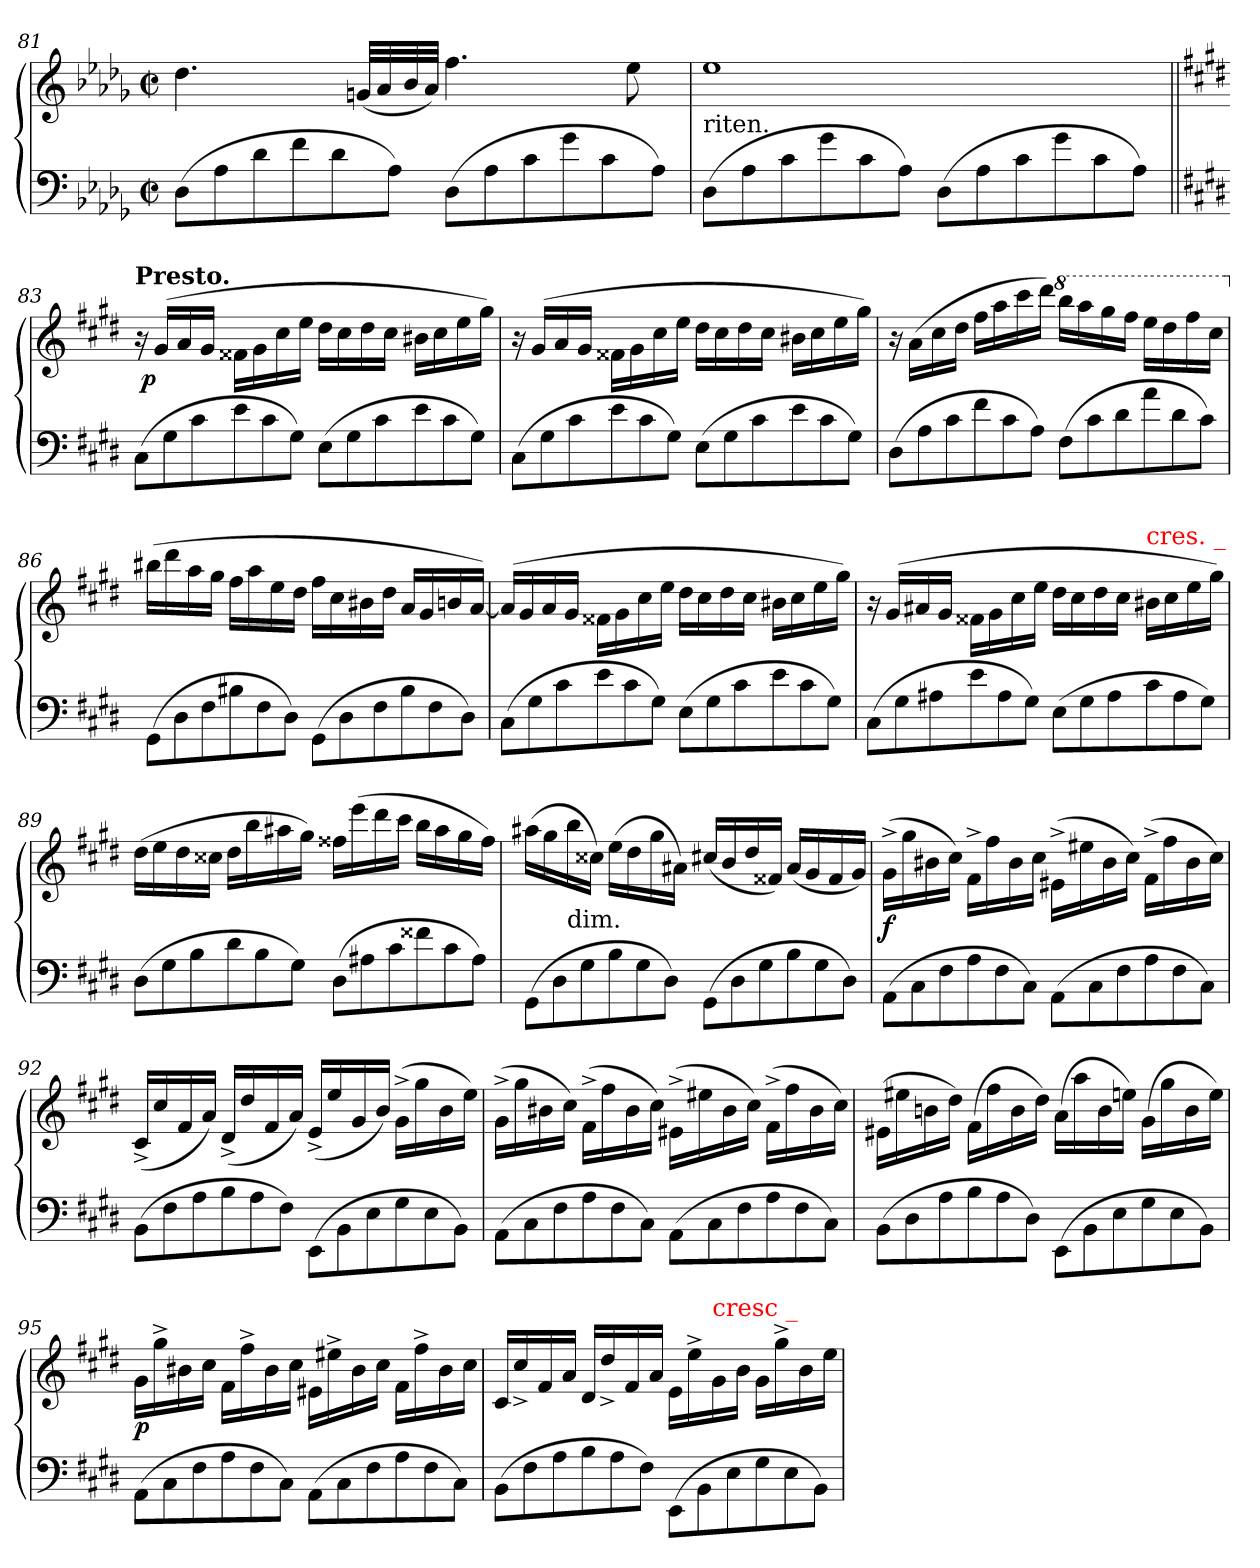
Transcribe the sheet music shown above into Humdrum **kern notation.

**kern	**kern	**dynam
*part1	*part1	*part1
*staff2	*staff1	*staff1/2
*clefF4	*clefG2	*
*k[b-e-a-d-g-]	*k[b-e-a-d-g-]	*
*M2/2	*M2/2	*
*met(c|)	*met(c|)	*
*Xtuplet	*	*
=81	=81	=81
(>12D-L	4.dd-	.
12A-	.	.
12d-	.	.
12f	.	.
12d-	.	.
.	(<32gnLLL	.
.	32a-	.
12A-J)	.	.
.	32b-	.
.	32a-JJJ)	.
(>12D-L	4.ff	.
12A-	.	.
12c	.	.
12g-	.	.
12c	.	.
.	8ee-	.
12A-J)	.	.
=82	=82	=82
!LO:TX:a:t=riten.	!	!
(>12D-L	1ee-	.
12A-	.	.
12c	.	.
12g-	.	.
12c	.	.
12A-J)	.	.
(>12D-L	.	.
12A-	.	.
12c	.	.
12g-	.	.
12c	.	.
12A-J)	.	.
=83||	=83||	=83||
*k[f#c#g#d#]	*k[f#c#g#d#]	*
!	!LO:TX:a:B:t=Presto.	!
(>12C#L	16r	.
!	!	!LO:DY:rj
.	(>16g#/LL	p
12G#	.	.
.	16a/	.
12c#	.	.
.	16g#/JJ	.
12e	16f##X\LL	.
.	16g#	.
12c#	.	.
.	16cc#	.
12G#J)	.	.
.	16eeJJ	.
(>12EL	16dd#\LL	.
.	16cc#	.
12G#	.	.
.	16dd#	.
12c#	.	.
.	16cc#JJ	.
12e	16b#X\LL	.
.	16cc#	.
12c#	.	.
.	16ee	.
12G#J)	.	.
.	16gg#JJ)	.
=84	=84	=84
(>12C#L	16r	.
.	(>16g#/LL	.
12G#	.	.
.	16a/	.
12c#	.	.
.	16g#/JJ	.
12e	16f##X\LL	.
.	16g#	.
12c#	.	.
.	16cc#	.
12G#J)	.	.
.	16eeJJ	.
(>12EL	16dd#\LL	.
.	16cc#	.
12G#	.	.
.	16dd#	.
12c#	.	.
.	16cc#JJ	.
12e	16b#X\LL	.
.	16cc#	.
12c#	.	.
.	16ee	.
12G#J)	.	.
.	16gg#JJ)	.
=85	=85	=85
(>12D#L	16r	.
.	(>16a\LL	.
12A	.	.
.	16cc#	.
12c#	.	.
.	16dd#JJ	.
12f#	16ff#\LL	.
.	16aa	.
12c#	.	.
.	16ccc#	.
12AJ)	.	.
.	16ddd#JJ)	.
*	*8va	*
(>12F#L	16bbb\LL	.
.	16aaa	.
12c#	.	.
.	16ggg#	.
12d#	.	.
.	16fff#JJ	.
12a	16eee\LL	.
.	16ddd#	.
12d#	.	.
.	16fff#	.
12c#J)	.	.
.	16ccc#JJ	.
=86	=86	=86
*	*X8va	*
(>12GG#L	(>16bb#X\LL	.
.	16ddd#	.
12D#	.	.
.	16aa	.
12F#	.	.
.	16gg#JJ	.
12B#X	16ff#\LL	.
.	16aa	.
12F#	.	.
.	16ee	.
12D#J)	.	.
.	16dd#JJ	.
(>12GG#L	16ff#\LL	.
.	16cc#	.
12D#	.	.
.	16b#X	.
12F#	.	.
.	16dd#JJ	.
12B#	16a/LL	.
.	16g#/	.
12F#	.	.
.	16bn/	.
12D#J)	.	.
.	[16a/JJ)	.
=87	=87	=87
(>12C#L	(>16a/LL]	.
.	16g#/	.
12G#	.	.
.	16a/	.
12c#	.	.
.	16g#/JJ	.
12e	16f##X\LL	.
.	16g#	.
12c#	.	.
.	16cc#	.
12G#J)	.	.
.	16eeJJ	.
(>12EL	16dd#\LL	.
.	16cc#	.
12G#	.	.
.	16dd#	.
12c#	.	.
.	16cc#JJ	.
12e	16b#X\LL	.
.	16cc#	.
12c#	.	.
.	16ee	.
12G#J)	.	.
.	16gg#JJ)	.
=88	=88	=88
(>12C#L	16r	.
.	(>16g#/LL	.
12G#	.	.
.	16a#X/	.
12A#X	.	.
.	16g#/JJ	.
12e	16f##X\LL	.
.	16g#	.
12A#	.	.
.	16cc#	.
12G#J)	.	.
.	16eeJJ	.
(>12EL	16dd#\LL	.
.	16cc#	.
12G#	.	.
.	16dd#	.
12A#	.	.
.	16cc#JJ	.
!	!LO:TX:a:color=red:t=cres. _	!
12c#	16b#X\LL	.
.	16cc#	.
12A#	.	.
.	16ee	.
12G#J)	.	.
.	16gg#JJ)	.
=89	=89	=89
(>12D#\L	(>16dd#\LL	.
.	16ee	.
12G#	.	.
.	16dd#	.
12B	.	.
.	16cc##XJJ	.
12d#	16dd#\LL	.
.	16bb	.
12B	.	.
.	16aa#X	.
12G#J)	.	.
.	16gg#JJ)	.
(>12D#\L	16ff##X\LL	.
.	(>16eee	.
12A#X	.	.
.	16ddd#	.
12c#	.	.
.	16ccc#JJ	.
12f##X	16bb\LL	.
.	16aa#	.
12c#	.	.
.	16gg#	.
12A#J)	.	.
.	16ff##JJ)	.
=90	=90	=90
(>12GG#\L	(>16aa#X\LL	.
.	16gg#	.
12D#	.	.
!	!LO:TX:c:t=dim.	!
.	16bb	.
12G#	.	.
.	16cc##XJJ)	.
12B	(>16ee\LL	.
.	16dd#	.
12G#	.	.
.	16gg#	.
12D#J)	.	.
.	16a#XJJ)	.
(>12GG#\L	(<16cc#X/LL	.
.	16b/	.
12D#	.	.
.	16dd#/	.
12G#	.	.
.	16f##X/JJ)	.
12B	(<16a#/LL	.
.	16g#/	.
12G#	.	.
.	16f##/	.
12D#J)	.	.
.	16g#/JJ)	.
=91	=91	=91
(>12AA\L	(>16g#^<\LL	f
.	16gg#	.
12C#	.	.
.	16b#X	.
12F#	.	.
.	16cc#JJ)	.
12A	16f#^<\LL	.
.	16ff#	.
12F#	.	.
.	16b#	.
12C#J)	.	.
.	16cc#JJ	.
(>12AA\L	(>16e#X^<\LL	.
.	16ee#X	.
12C#	.	.
.	16b#	.
12F#	.	.
.	16cc#JJ)	.
12A	(>16f#^<\LL	.
.	16ff#	.
12F#	.	.
.	16b#	.
12C#J)	.	.
.	16cc#JJ)	.
=92	=92	=92
(>12BB\L	(<16c#^</LL	.
.	16cc#/	.
12F#	.	.
.	16f#/	.
12A	.	.
.	16a/JJ)	.
12B	(<16d#^</LL	.
.	16dd#/	.
12A	.	.
.	16f#/	.
12F#J)	.	.
.	16a/JJ)	.
(>12EE\L	(<16e^</LL	.
.	16ee/	.
12BB	.	.
.	16g#/	.
12E	.	.
.	16b/JJ)	.
12G#	(>16g#^<\LL	.
.	16gg#	.
12E	.	.
.	16b	.
12BBJ)	.	.
.	16eeJJ)	.
=93	=93	=93
(>12AA\L	(>16g#^<\LL	.
.	16gg#	.
12C#	.	.
.	16b#X	.
12F#	.	.
.	16cc#JJ)	.
12A	(>16f#^<\LL	.
.	16ff#	.
12F#	.	.
.	16b#	.
12C#J)	.	.
.	16cc#JJ)	.
(>12AA\L	(>16e#X^<\LL	.
.	16ee#X	.
12C#	.	.
.	16b#	.
12F#	.	.
.	16cc#JJ)	.
12A	(>16f#^<\LL	.
.	16ff#	.
12F#	.	.
.	16b#	.
12C#J)	.	.
.	16cc#JJ)	.
=94	=94	=94
(>12BB\L	(>16e#X\LL	.
.	16ee#X	.
12D#	.	.
.	16bn	.
12A	.	.
.	16dd#JJ)	.
12B	(>16f#\LL	.
.	16ff#	.
12A	.	.
.	16b	.
12D#J)	.	.
.	16dd#JJ)	.
(>12EE\L	(>16a\LL	.
.	16aa	.
12BB	.	.
.	16b	.
12E	.	.
.	16eeJJ)	.
12G#	(>16g#\LL	.
.	16gg#	.
12E	.	.
.	16b	.
12BBJ)	.	.
.	16eeJJ)	.
=95	=95	=95
(>12AA\L	16g#\LL	p
.	16gg#^>	.
12C#	.	.
.	16b#X	.
12F#	.	.
.	16cc#JJ	.
12A	16f#\LL	.
.	16ff#^>	.
12F#	.	.
.	16b#	.
12C#J)	.	.
.	16cc#JJ	.
(>12AA\L	16e#X\LL	.
.	16ee#X^>	.
12C#	.	.
.	16b#	.
12F#	.	.
.	16cc#JJ	.
12A	16f#\LL	.
.	16ff#^>	.
12F#	.	.
.	16b#	.
12C#J)	.	.
.	16cc#JJ	.
=96	=96	=96
(>12BB\L	16c#/LL	.
.	16cc#^>/	.
12F#	.	.
.	16f#/	.
12A	.	.
.	16a/JJ	.
12B	16d#/LL	.
.	16dd#^>/	.
12A	.	.
.	16f#/	.
12F#J)	.	.
.	16a/JJ	.
(>12EE\L	16e\LL	.
.	16ee^>	.
12BB	.	.
!	!LO:TX:a:color=red:t=cresc _	!
.	16g#	.
12E	.	.
.	16bJJ	.
12G#	16g#\LL	.
.	16gg#^>	.
12E	.	.
.	16b	.
12BBJ)	.	.
.	16eeJJ	.
=	=	=
*-	*-	*-
